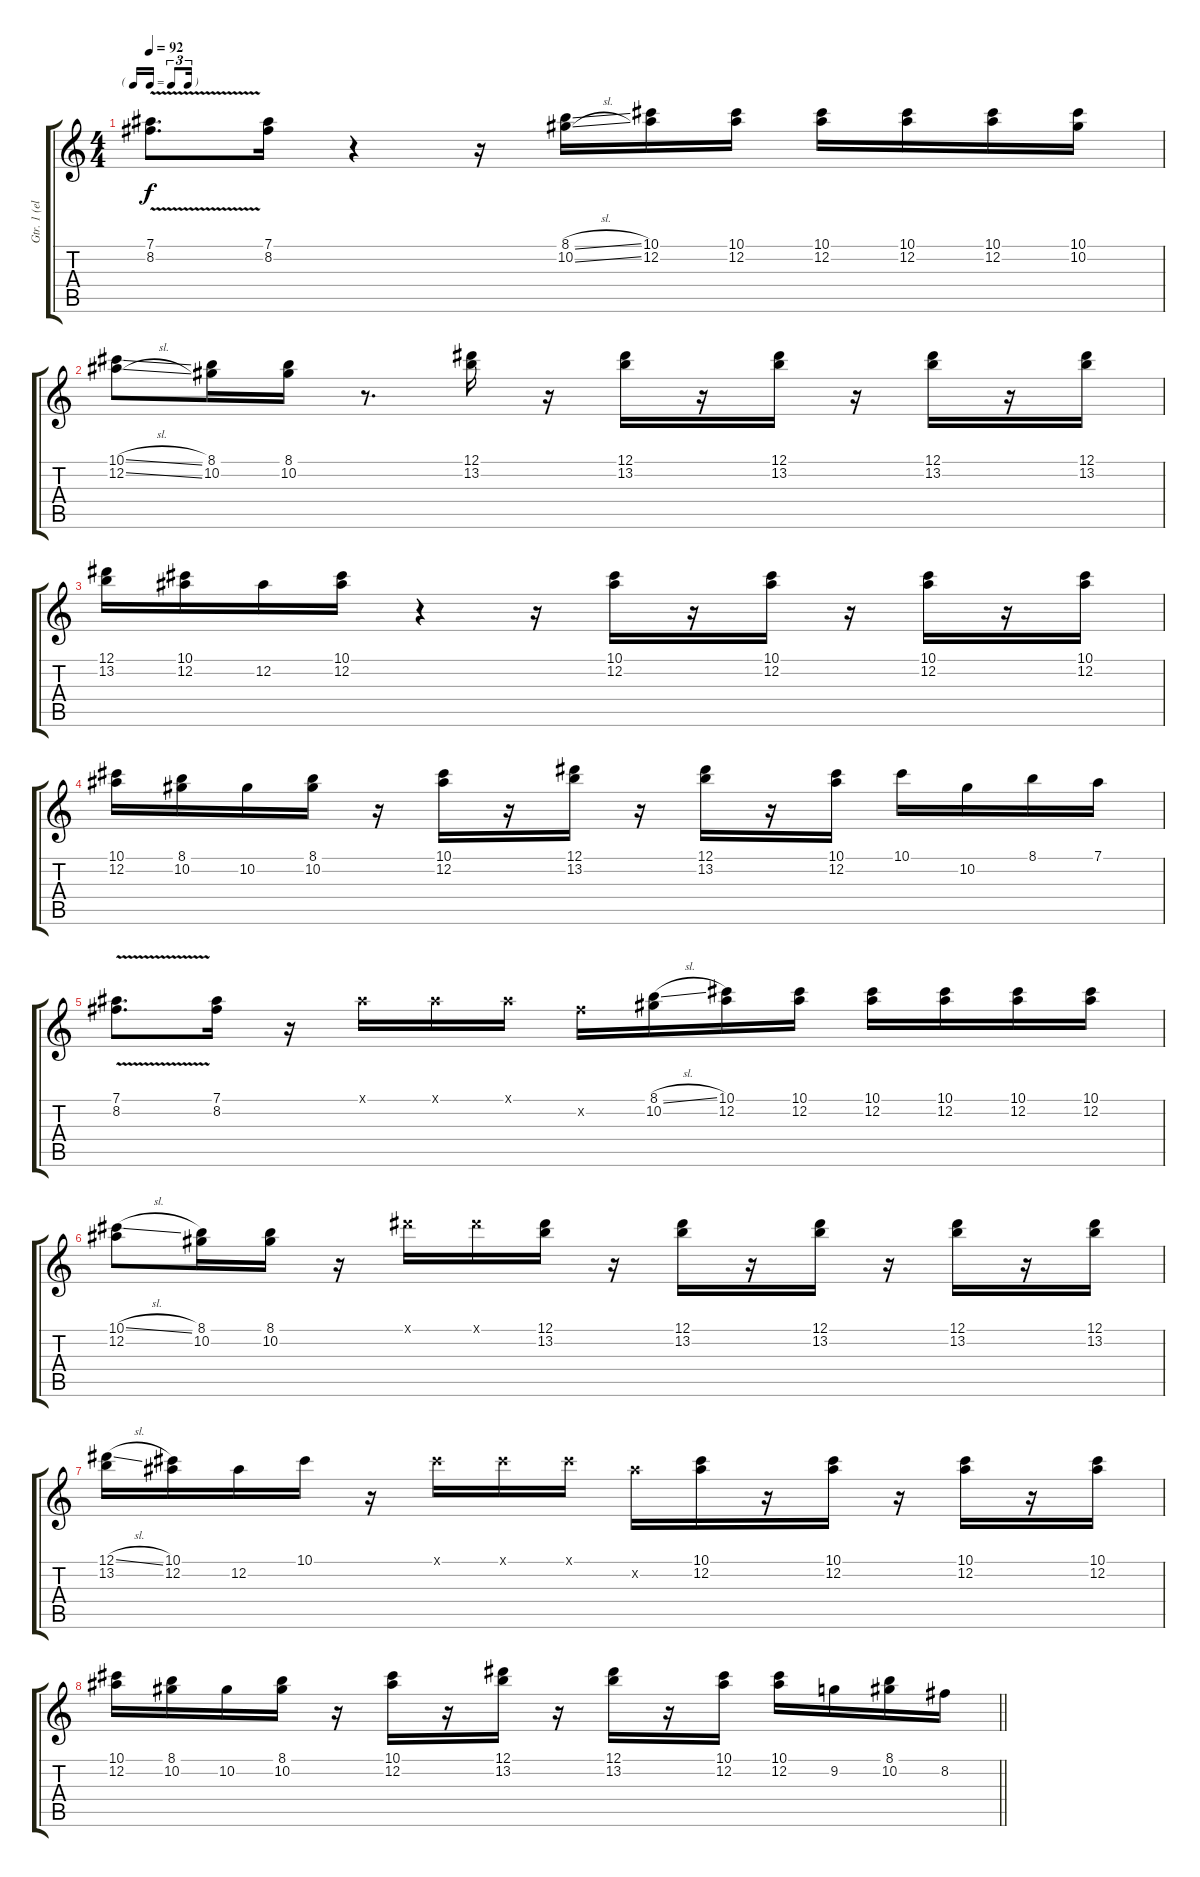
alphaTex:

\track ("Gtr. 1 (elec. w/dirty tone)" "Gtr. 1 (el") {instrument electricguitarclean}
\staff {score tabs}
\tuning (Eb4 Bb3 Gb3 Db3 Ab2 Eb2) {hide}
\ts (4 4)
\tf triplet16th
\tempo 92
\clef g2
\ks c
(7.1{v} 8.2{v}).8{d dy f instrument electricguitarclean} (7.1 8.2).16 r.4 r.16 (8.1{sl} 10.2{sl}).16 (10.1 12.2).16 (10.1 12.2).16 (10.1 12.2).16 (10.1 12.2).16 (10.1 12.2).16 (10.1 10.2).16 |
(10.1{sl} 12.2{sl}).8 (8.1 10.2).16 (8.1 10.2).16 r.8{d} (12.1 13.2).16 r.16 (12.1 13.2).16 r.16 (12.1 13.2).16 r.16 (12.1 13.2).16 r.16 (12.1 13.2).16 |
(12.1 13.2).16 (10.1 12.2).16 12.2.16 (10.1 12.2).16 r.4 r.16 (10.1 12.2).16 r.16 (10.1 12.2).16 r.16 (10.1 12.2).16 r.16 (10.1 12.2).16 |
(10.1 12.2).16 (8.1 10.2).16 10.2.16 (8.1 10.2).16 r.16 (10.1 12.2).16 r.16 (12.1 13.2).16 r.16 (12.1 13.2).16 r.16 (10.1 12.2).16 10.1.16 10.2.16 8.1.16 7.1.16 |
(7.1{v} 8.2{v}).8{d} (7.1 8.2).16 r.16 7.1{x}.16 7.1{x}.16 7.1{x}.16 8.2{x}.16 (8.1{sl} 10.2).16 (10.1 12.2).16 (10.1 12.2).16 (10.1 12.2).16 (10.1 12.2).16 (10.1 12.2).16 (10.1 12.2).16 |
(10.1{sl} 12.2).8 (8.1 10.2).16 (8.1 10.2).16 r.16 12.1{x}.16 12.1{x}.16 (12.1 13.2).16 r.16 (12.1 13.2).16 r.16 (12.1 13.2).16 r.16 (12.1 13.2).16 r.16 (12.1 13.2).16 |
(12.1{sl} 13.2).16 (10.1 12.2).16 12.2.16 10.1.16 r.16 10.1{x}.16 10.1{x}.16 10.1{x}.16 12.2{x}.16 (10.1 12.2).16 r.16 (10.1 12.2).16 r.16 (10.1 12.2).16 r.16 (10.1 12.2).16 |
\barLineRight lightlight
(10.1 12.2).16 (8.1 10.2).16 10.2.16 (8.1 10.2).16 r.16 (10.1 12.2).16 r.16 (12.1 13.2).16 r.16 (12.1 13.2).16 r.16 (10.1 12.2).16 (10.1 12.2).16 9.2.16 (8.1 10.2).16 8.2.16
